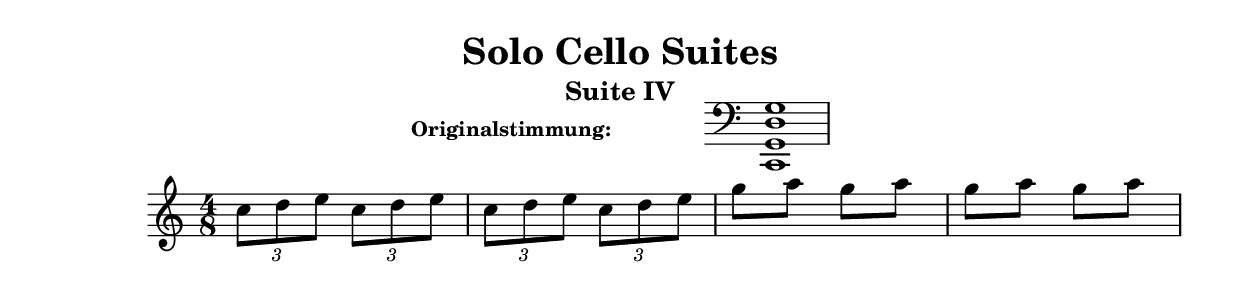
%% Do not edit this file; it is auto-generated from LSR http://lsr.dsi.unimi.it
%% This file is in the public domain.
\version "2.11.51"

\header {
  lsrtags = "staff-notation"

  texidoc = "
The @code{\\markup} command is quite versatile.  In this snippet, it
contains a @code{\\score} block instead of texts or marks.

"
  doctitle = "Inserting score fragments above a staff, as markups"
} % begin verbatim
tuning = \markup {
  \score {
    \new Staff \with { \remove "Time_signature_engraver" }
    {
      \clef bass  <c, g, d g>1
    }
    \layout { ragged-right = ##t }
  }
}

\header {
  title = "Solo Cello Suites"
  subtitle = "Suite IV"
  subsubtitle = \markup { Originalstimmung: \general-align #Y #CENTER \tuning }
}

\layout { ragged-right = ##f }

\relative c'' {
  \time 4/8
  \times 2/3 { c8 d e } \times 2/3 { c d e }
  \times 2/3 { c8 d e } \times 2/3 { c d e }
  g8 a g a
  g8 a g a
}
